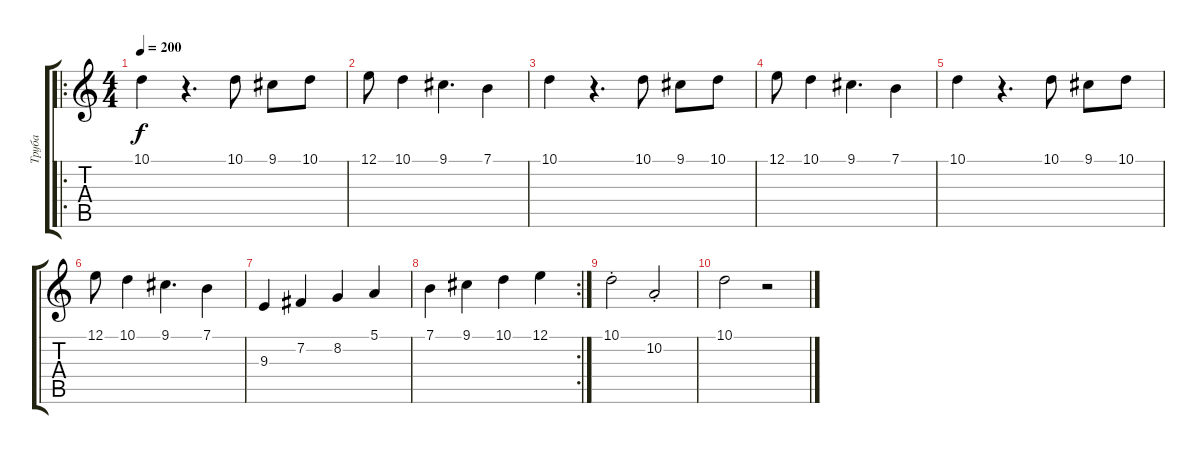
\track ("Труба" "Труба") {instrument trombone}
\staff {score tabs}
\tuning (E4 B3 G3 D3 A2 E2) {hide}
\ro
\ts (4 4)
\tempo 200
\clef g2
\ks c
10.1.4{dy f volume 15} r.4{d} 10.1.8 9.1.8 10.1.8 |
12.1.8 10.1.4 9.1.4{d} 7.1.4 |
10.1.4 r.4{d} 10.1.8 9.1.8 10.1.8 |
12.1.8 10.1.4 9.1.4{d} 7.1.4 |
10.1.4 r.4{d} 10.1.8 9.1.8 10.1.8 |
12.1.8 10.1.4 9.1.4{d} 7.1.4 |
9.3.4 7.2.4 8.2.4 5.1.4 |
\rc 2
7.1.4 9.1.4 10.1.4 12.1.4 |
10.1{st}.2 10.2{st}.2 |
10.1.2 r.2
